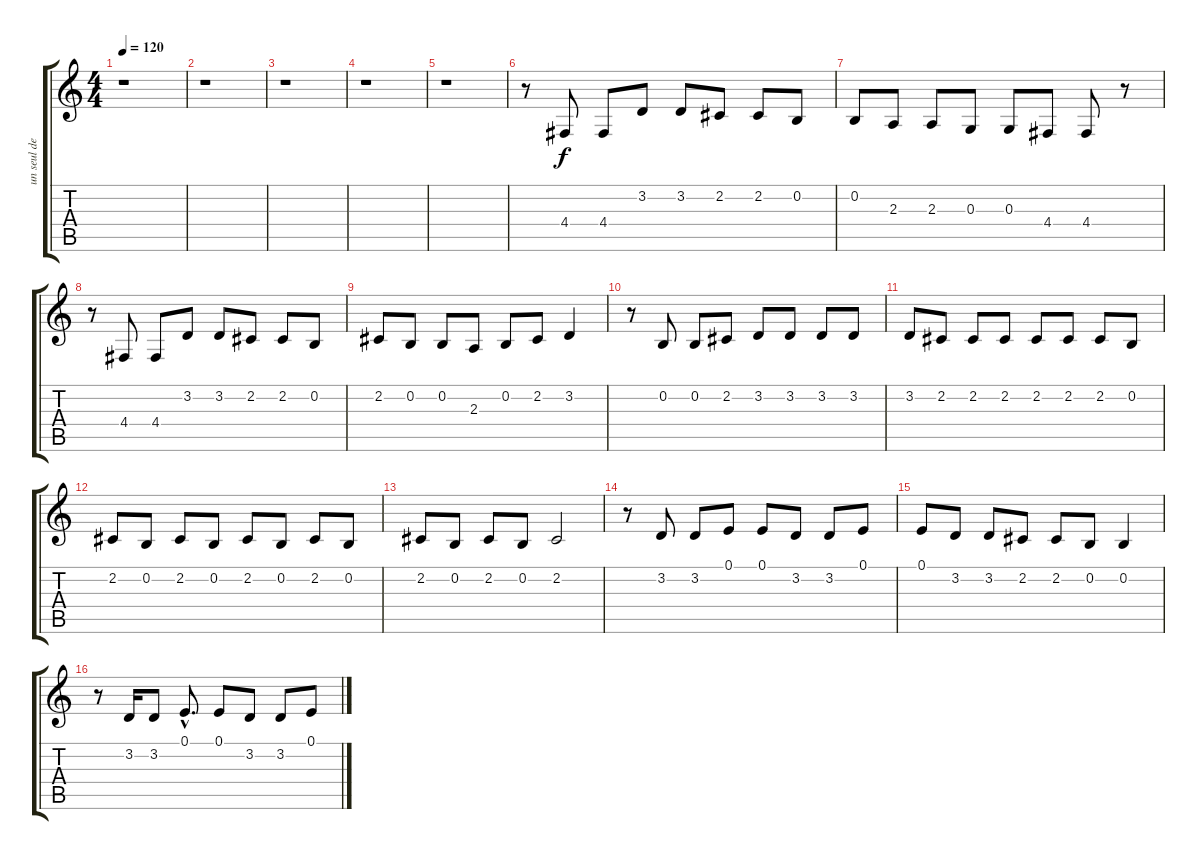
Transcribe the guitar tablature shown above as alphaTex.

\track ("un seul des wriggles" "un seul de") {instrument lead6voice}
\staff {score tabs}
\tuning (E4 B3 G3 D3 A2 E2) {hide}
\ts (4 4)
\tempo 120
\clef g2
\ks c
r.1{dy f} |
r.1 |
r.1 |
r.1 |
r.1 |
r.8 4.4.8 4.4.8 3.2.8 3.2.8 2.2.8 2.2.8 0.2.8 |
0.2.8 2.3.8 2.3.8 0.3.8 0.3.8 4.4.8 4.4.8 r.8 |
r.8 4.4.8 4.4.8 3.2.8 3.2.8 2.2.8 2.2.8 0.2.8 |
2.2.8 0.2.8 0.2.8 2.3.8 0.2.8 2.2.8 3.2.4 |
r.8 0.2.8 0.2.8 2.2.8 3.2.8 3.2.8 3.2.8 3.2.8 |
3.2.8 2.2.8 2.2.8 2.2.8 2.2.8 2.2.8 2.2.8 0.2.8 |
2.2.8 0.2.8 2.2.8 0.2.8 2.2.8 0.2.8 2.2.8 0.2.8 |
2.2.8 0.2.8 2.2.8 0.2.8 2.2.2 |
r.8 3.2.8 3.2.8 0.1.8 0.1.8 3.2.8 3.2.8 0.1.8 |
0.1.8 3.2.8 3.2.8 2.2.8 2.2.8 0.2.8 0.2.4 |
r.8 3.2.16 3.2.8 0.1{hac}.8{d} 0.1.8 3.2.8 3.2.8 0.1.8
